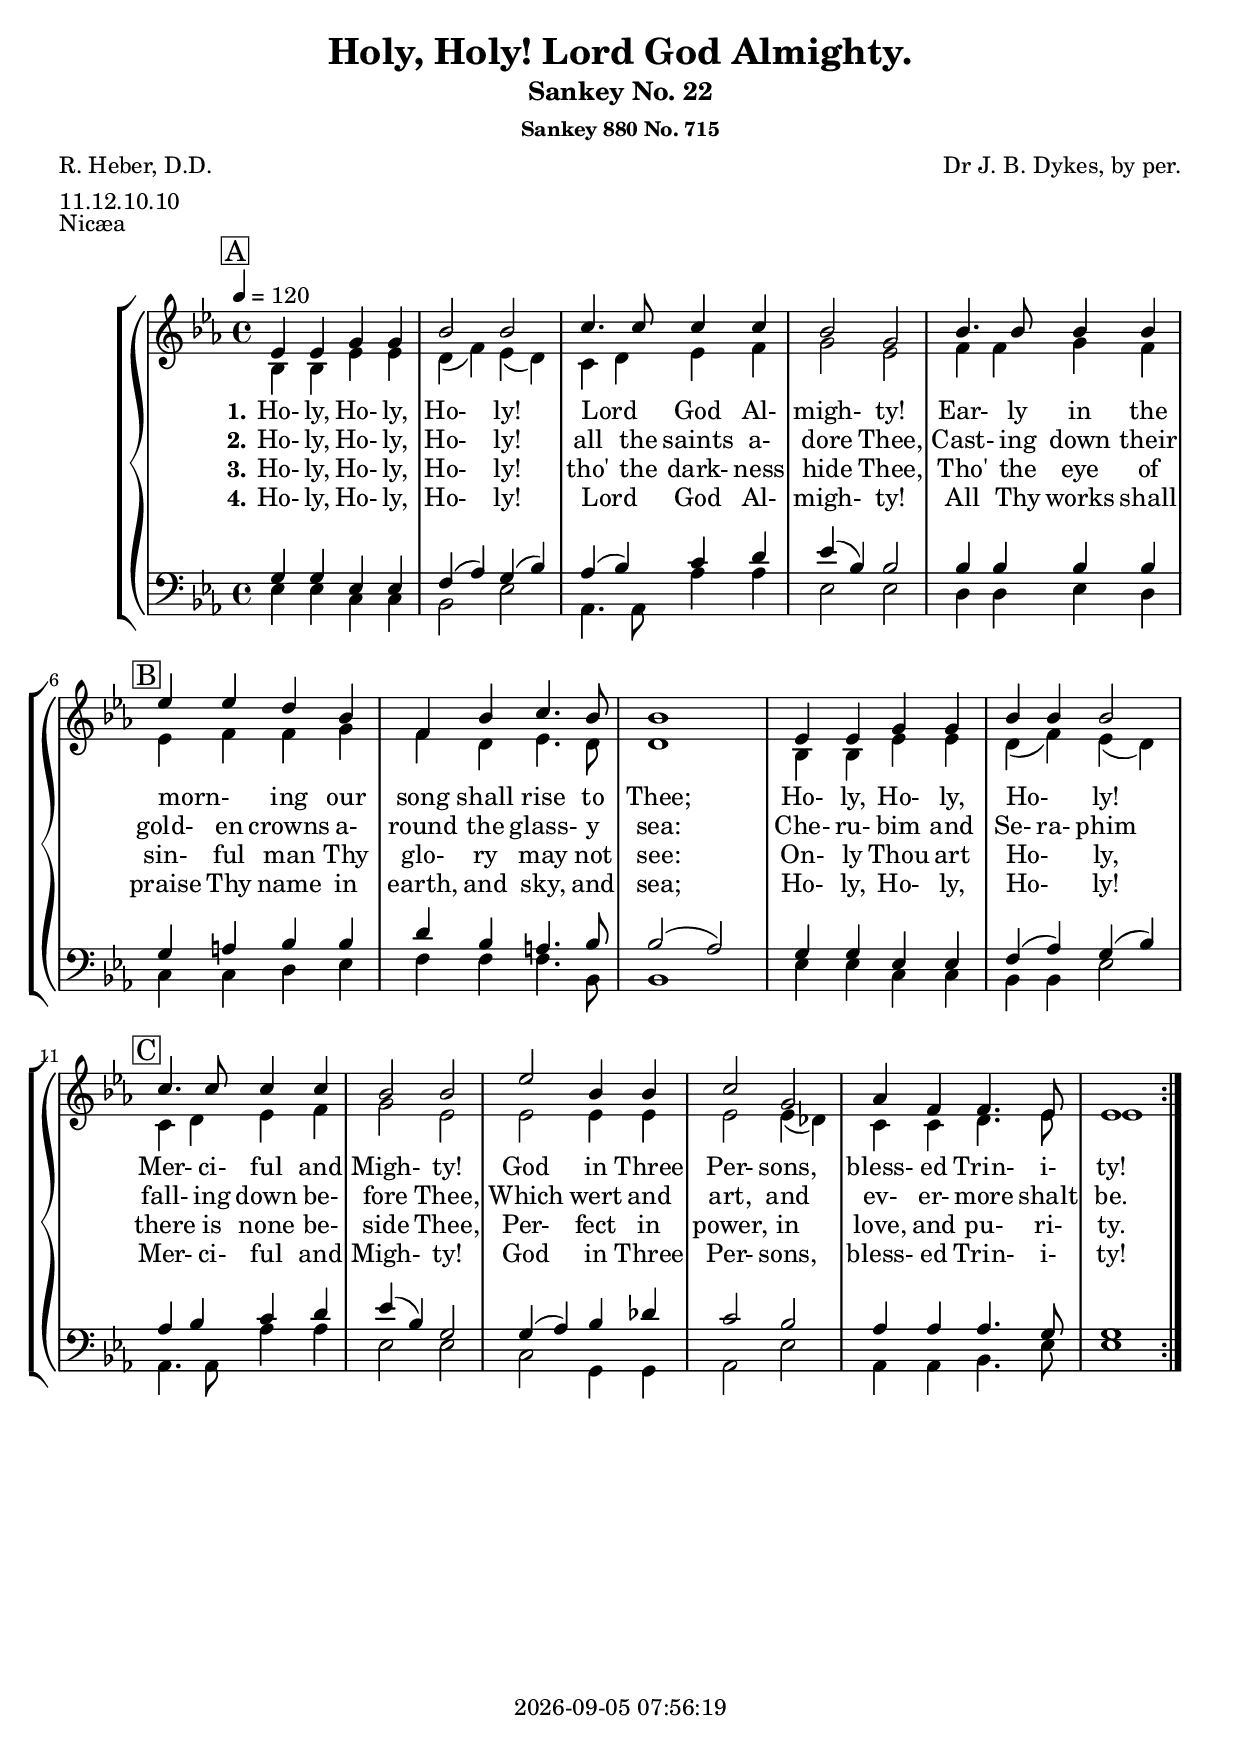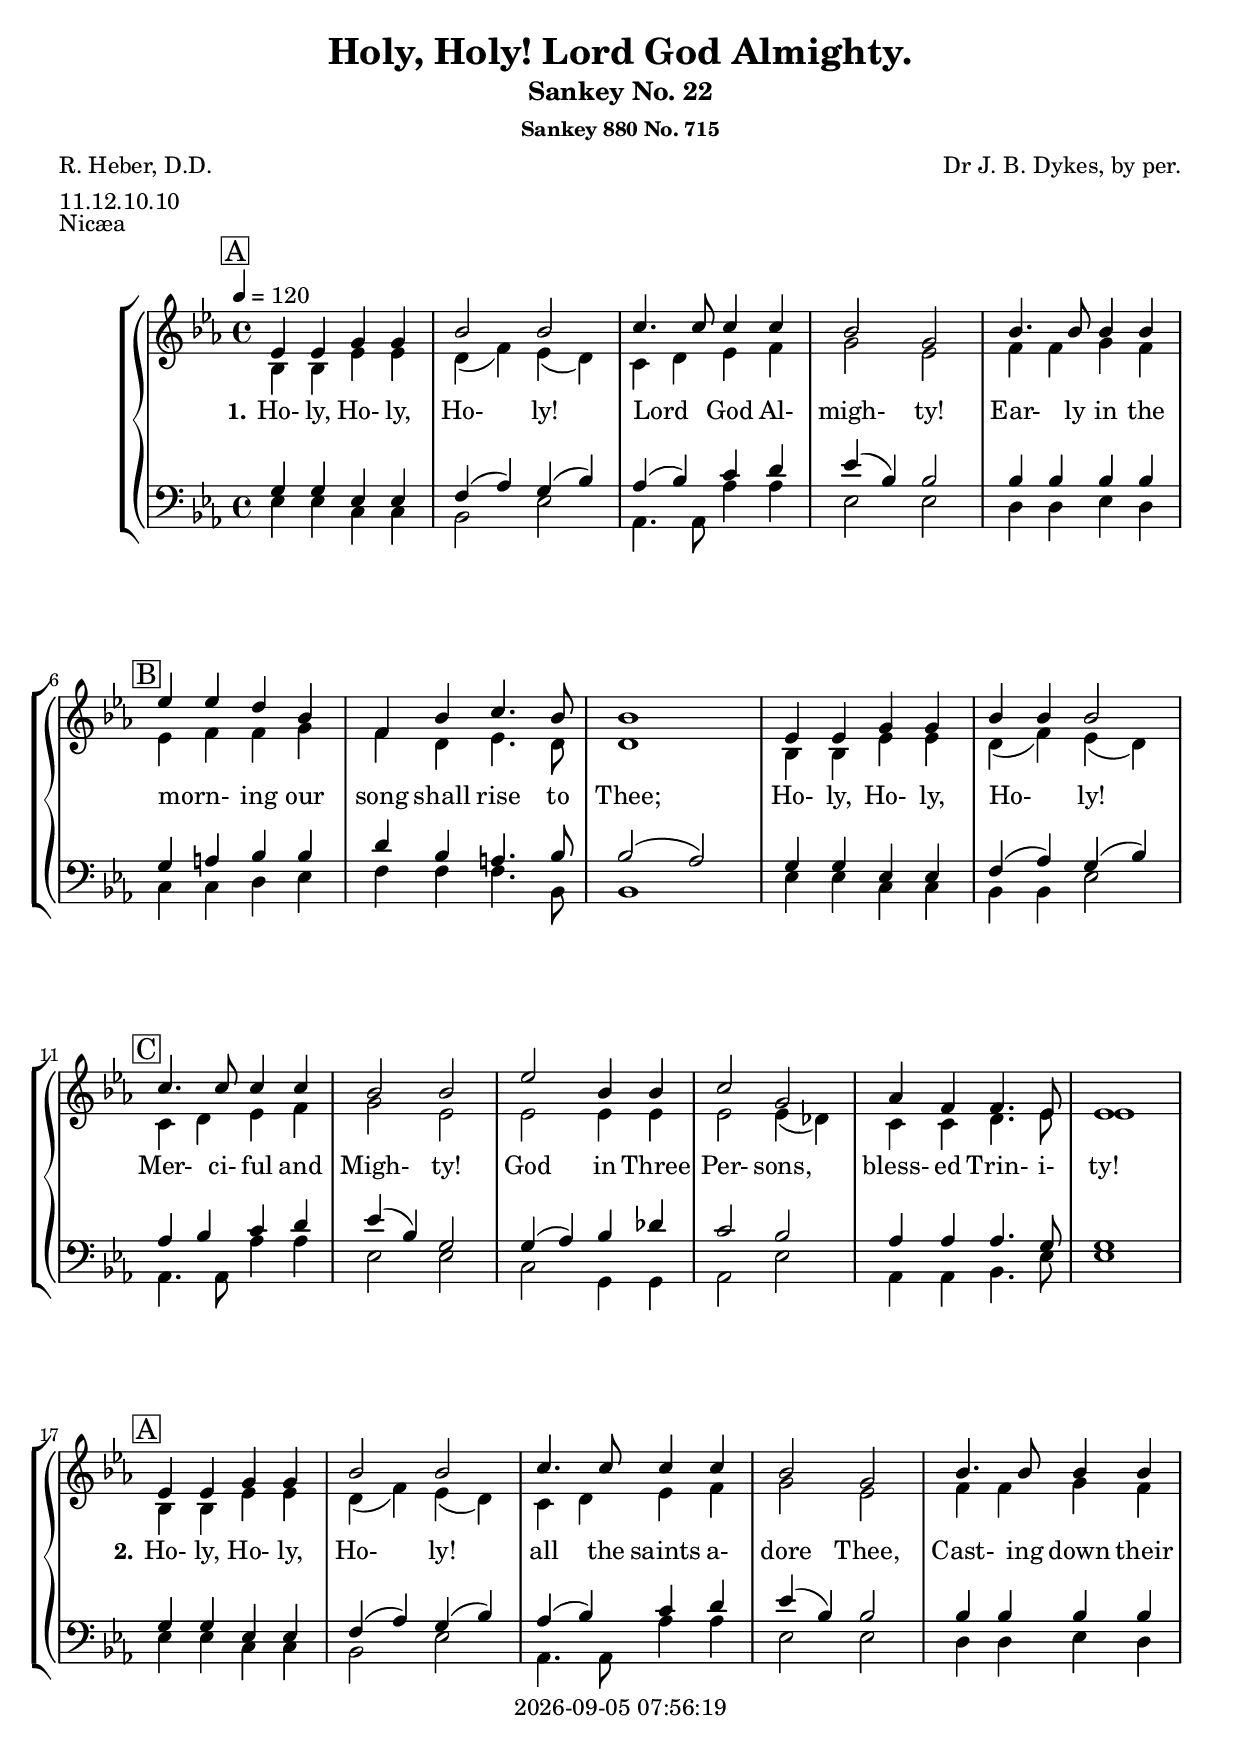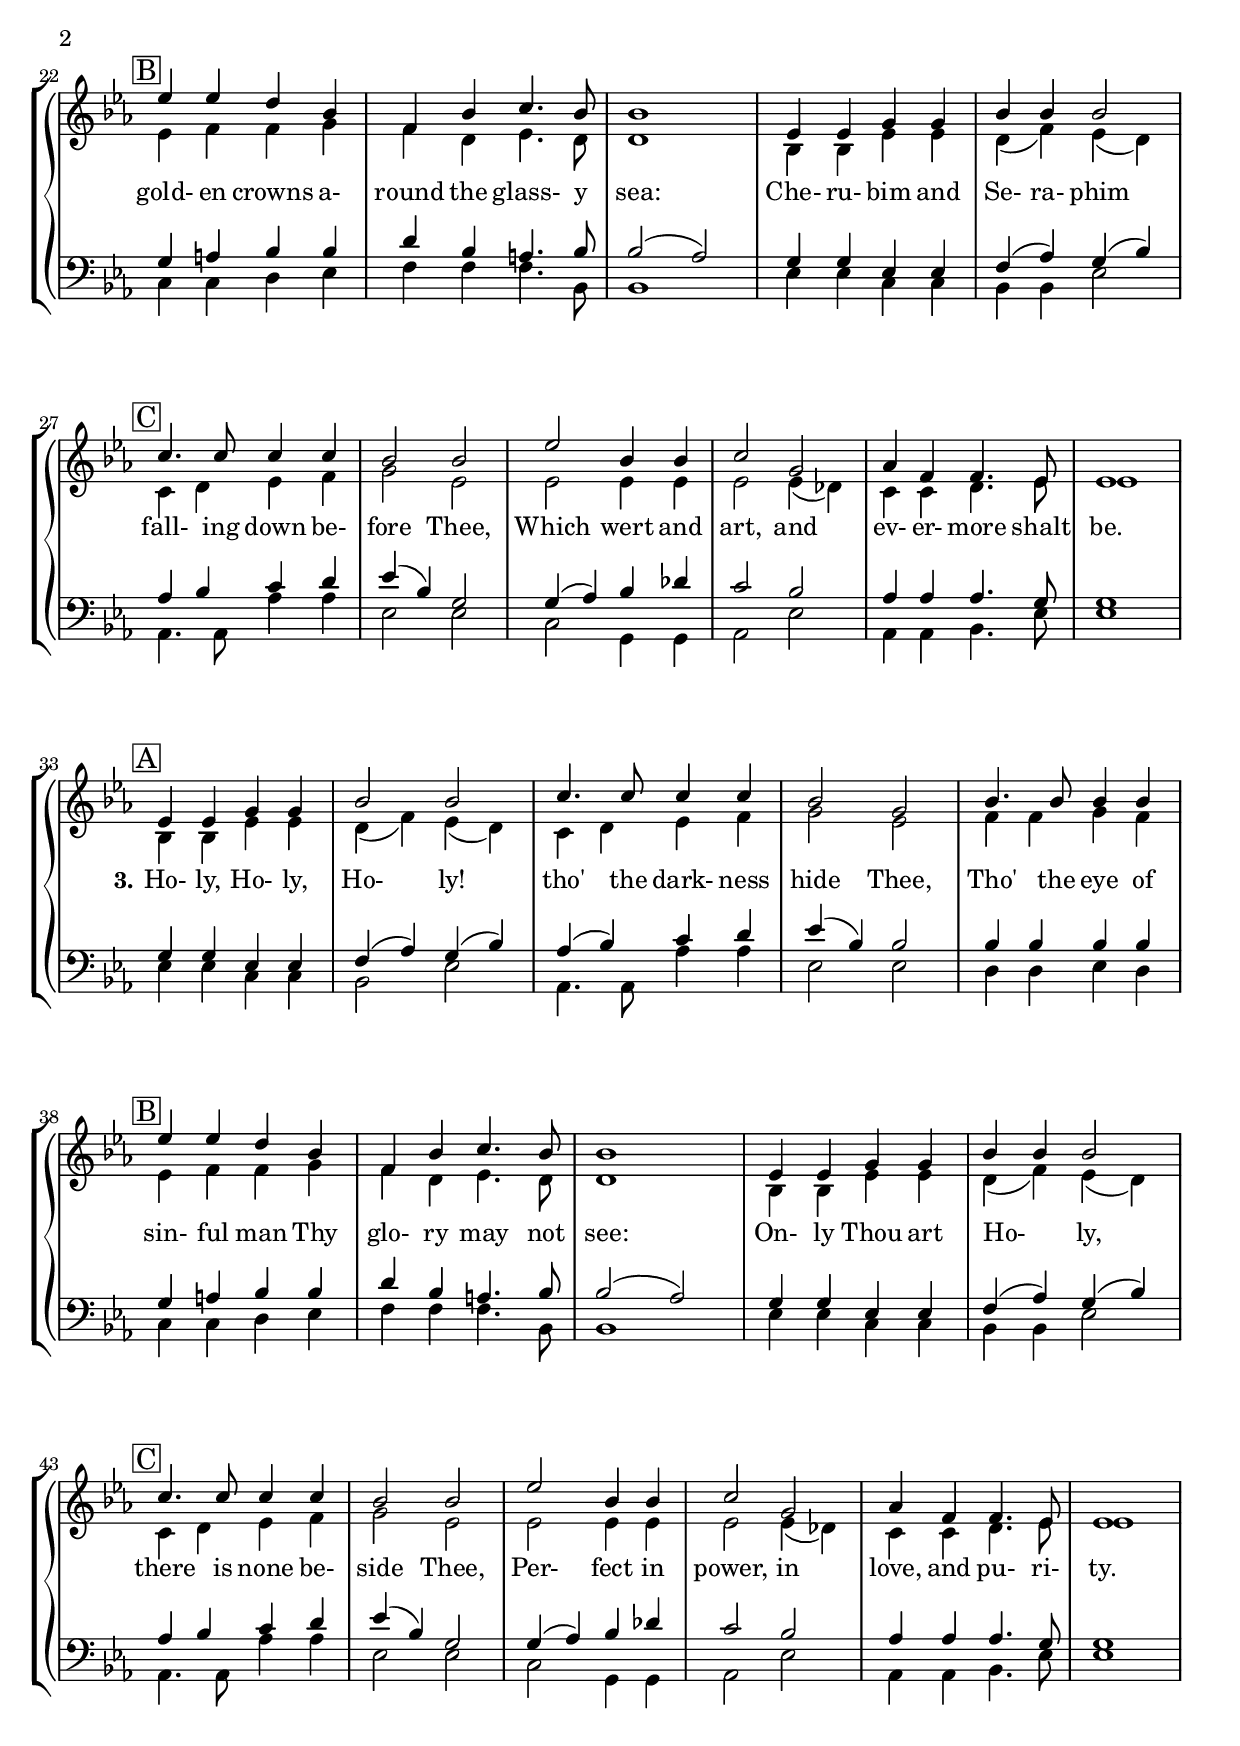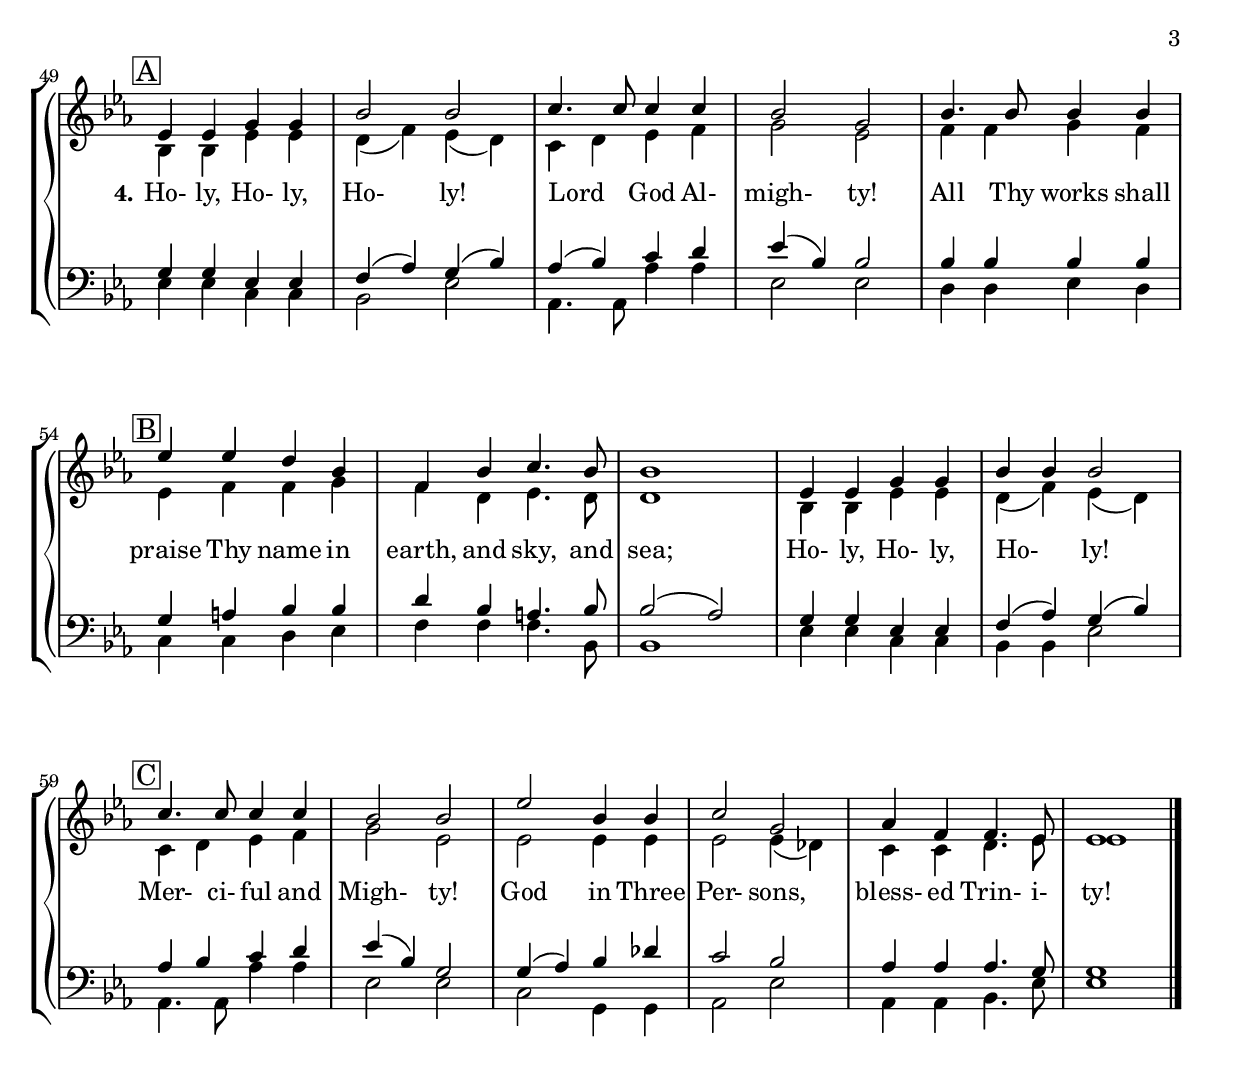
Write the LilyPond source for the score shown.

\version "2.20.2"

\include "articulate.ly"

today = #(strftime "%Y-%m-%d %H:%M:%S" (localtime (current-time)))

\header {
% centered at top
%  dedication  = "dedication"
  title       = "Holy, Holy! Lord God Almighty."
  subtitle    = "Sankey No. 22"
  subsubtitle = "Sankey 880 No. 715"
%  instrument  = "instrument"
  
% arrangement of following lines:
%
%  poet    composer
%  meter   arranger
%  piece       opus

  composer    = "Dr J. B. Dykes, by per."
%  arranger    = "arranger"
%  opus        = "opus"

  poet        = "R. Heber, D.D."
  meter       = "11.12.10.10"
  piece       = "Nicæa"

% centered at bottom
% tagline     = "tagline" % default lilypond version
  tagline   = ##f
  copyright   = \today
}

% #(set-global-staff-size 16)

verses = 4

global = {
  \key ees \major
  \time 4/4
  \tempo 4=120
}

RehearsalTrack = {
% \set Score.currentBarNumber = #5
% \mark \markup { \circle "1a" }
  \repeat volta \verses {
    \mark \markup { \box "A" } s1*5
    \mark \markup { \box "B" } s1*5
    \mark \markup { \box "C" } s1*6
  }
}

TempoTrack = {
  \repeat volta \verses {
  }
}

soprano = \relative c' {
  \global
  \repeat volta \verses {
    ees4 ees g g
    bes2 bes
    c4. c8 c4 c
    bes2 g
    bes4. 8 4 4 \break
    ees4 ees d bes % B
    f4 bes c4. bes8
    bes1
    ees,4 ees g g
    bes4 bes bes2 \break
    c4. 8 4 4 % C
    bes2 bes
    ees2 bes4 bes
    c2 g
    aes4 f f4. ees8
    ees1 \break
  }
}

alto = \relative c' {
  \global
  \repeat volta \verses {
    bes4 bes ees ees
    d4(f) ees(d)
    c4 d ees f
    g2 ees
    f4 f g f
    ees4 f f g % B
    f4 d ees4. d8
    d1
    bes4 bes ees ees
    d4(f) ees(d)
    c4 d ees f % D
    g2 ees
    ees2 ees4 ees
    ees2 ees4(des)
    c4 c d4. ees8
    ees1
  }
}

tenor = \relative c' {
  \global
  \repeat volta \verses {
    g4 g ees ees
    f4(aes) g(bes)
    aes4(bes) c d
    ees4(bes) bes2
    bes4 bes bes bes
    g4 a bes bes % B
    d4 bes a4. bes8
    bes2(aes)
    g4 g ees ees
    f4(aes) g(bes)
    aes4 bes c d % C
    ees4(bes) g2
    g4(aes) bes des
    c2 bes
    aes4 aes aes4. g8
    g1
  }
}

bass= \relative c {
  \global
  \repeat volta \verses {
    ees4 ees c c
    bes2 ees
    aes,4. aes8 aes'4 aes
    ees2 ees
    d4 d ees d
    c4 c d ees % B
    f4 f f4. bes,8
    bes1
    ees4 ees c c
    bes4 bes ees2
    aes,4. aes8 aes'4 aes % C
    ees2 ees
    c2 g4 g
    aes2 ees'
    aes,4 aes bes4. ees8
    ees1
  }
}

chorus = \lyricmode {
}

wordsOne = \lyricmode {
  \set stanza = "1."
  Ho- ly, Ho- ly, Ho- ly!
  Lord _ God Al- migh- ty!
  Ear- ly in the morn- _ ing
  our song shall rise to Thee;
  Ho- ly, Ho- ly, Ho- _ ly!
  Mer- ci- ful and Migh- ty!
  God in Three Per- sons,
  bless- ed Trin- i- ty!
}
  
wordsTwo = \lyricmode {
  \set stanza = "2."
  Ho- ly, Ho- ly, Ho- ly!
  all the saints a- dore Thee,
  Cast- ing down their gold- en crowns
  a- round the glass- y sea:
  Che- ru- bim and Se- ra- phim
  fall- ing down be- fore Thee,
  Which wert and art,
  and ev- er- more shalt be.
}
  
wordsThree = \lyricmode {
  \set stanza = "3."
  Ho- ly, Ho- ly, Ho- ly!
  tho' the dark- ness hide Thee,
  Tho' the eye of sin- ful man
  Thy glo- ry may not see:
  On- ly Thou art Ho- _ ly,
  there is none be- side Thee,
  Per- fect in power, in love, and pu- ri- ty.
}
  
wordsFour = \lyricmode {
  \set stanza = "4."
  Ho- ly, Ho- ly, Ho- ly!
  Lord _ God Al- migh- ty!
  All Thy works shall praise Thy name
  in earth, and sky, and sea;
  Ho- ly, Ho- ly, Ho- _ ly!
  Mer- ci- ful and Migh- ty!
  God in Three Per- sons,
  bless- ed Trin- i- ty!
}
  
wordsMidi = \lyricmode {
  \set stanza = "1."
  "\nHo" "ly, " Ho "ly, " Ho "ly! "
  "\nLord " "" "God " Al migh "ty! "
  "\nEar" "ly " "in " "the " morn "" "ing "
  "\nour " "song " "shall " "rise " "to " "Thee; "
  "\nHo" "ly, " Ho "ly, " Ho "" "ly! "
  "\nMer" ci "ful " "and " Migh "ty! "
  "\nGod " "in " "Three " Per "sons, "
  "\nbless" "ed " Trin i "ty! "

  \set stanza = "2."
  "\nHo" "ly, " Ho "ly, " Ho "ly! "
  "\nall " "the " "saints " a "dore " "Thee, "
  "\nCast" "ing " "down " "their " gold "en " "crowns "
  "\na" "round " "the " glass "y " "sea: "
  "\nChe" ru "bim " "and " Se ra "phim "
  "\nfall" "ing " "down " be "fore " "Thee, "
  "\nWhich " "wert " "and " "art, "
  "\nand " ev er "more " "shalt " "be. "

  \set stanza = "3."
  "\nHo" "ly, " Ho "ly, " Ho "ly! "
  "\ntho' " "the " dark "ness " "hide " "Thee, "
  "\nTho' " "the " "eye " "of " sin "ful " "man "
  "\nThy " glo "ry " "may " "not " "see: "
  "\nOn" "ly " "Thou " "art " Ho "" "ly, "
  "\nthere " "is " "none " be "side " "Thee, "
  "\nPer" "fect " "in " "power, " "in " "love, " "and " pu ri "ty. "

  \set stanza = "4."
  "\nHo" "ly, " Ho "ly, " Ho "ly! "
  "\nLord " "" "God " Al migh "ty! "
  "\nAll " "Thy " "works " "shall " "praise " "Thy " "name "
  "\nin " "earth, " "and " "sky, " "and " "sea; "
  "\nHo" "ly, " Ho "ly, " Ho "" "ly! "
  "\nMer" ci "ful " "and " Migh "ty! "
  "\nGod " "in " "Three " Per "sons, "
  "\nbless" "ed " Trin i "ty! "
}
  
\book {
  \bookOutputSuffix "repeat"
  \score {
    \context GrandStaff <<
      <<
        \new ChoirStaff <<
                                  % Joint soprano/alto staff
          \new Staff <<
            \new Voice \RehearsalTrack
            \new Voice = "soprano" { \voiceOne \soprano }
            \new Voice = "alto"    { \voiceTwo \alto    }
            \new Lyrics \lyricsto "soprano" { \wordsOne \chorus }
            \new Lyrics \lyricsto "soprano"   \wordsTwo
            \new Lyrics \lyricsto "soprano"   \wordsThree
            \new Lyrics \lyricsto "soprano"   \wordsFour
          >>
                                  % Joint tenor/bass staff
          \new Staff <<
            \clef "bass"
            \new Voice = "tenor" { \voiceOne \tenor }
            \new Voice = "bass"  { \voiceTwo \bass  }
          >>
        >>
      >>
    >>
    \layout {
      indent = 1.5\cm
      \context {
        \Staff \RemoveAllEmptyStaves
      }
    }
  }
}
  
\book {
  \bookOutputSuffix "single"
  \score {
    \unfoldRepeats
%    \articulate
    <<
    \context GrandStaff <<
      <<
        \new ChoirStaff <<
                                  % Joint soprano/alto staff
          \new Staff <<
            \new Voice \RehearsalTrack
            \new Voice = "soprano" { \voiceOne \soprano \bar "|." }
            \new Voice = "alto"    { \voiceTwo \alto    }
            \new Lyrics \lyricsto "soprano" { \wordsOne   \chorus
                                              \wordsTwo   \chorus
                                              \wordsThree \chorus
                                              \wordsFour  \chorus
                                            }
          >>
                                  % Joint tenor/bass staff
          \new Staff <<
            \clef "bass"
            \new Voice = "tenor" { \voiceOne \tenor }
            \new Voice = "bass"  { \voiceTwo \bass  }
          >>
        >>
        >>
      >>
    >>
    \layout {
      indent = 1.5\cm
      \context {
        \Staff \RemoveAllEmptyStaves
      }
    }
  }
}
  
\book {
  \bookOutputSuffix "midi"
  \score {
    \unfoldRepeats
%    \articulate
    <<
    \context GrandStaff <<
      <<
        \new ChoirStaff <<
                                  % Joint soprano/alto staff
          \new Staff <<
            \new Voice \TempoTrack
            \new Voice = "soprano" { \voiceOne \soprano }
            \new Voice = "alto"    { \voiceTwo \alto    }
            \new Lyrics \lyricsto "soprano" \wordsMidi
          >>
                                  % Joint tenor/bass staff
          \new Staff <<
            \clef "bass"
            \new Voice = "tenor" { \voiceOne \tenor }
            \new Voice = "bass"  { \voiceTwo \bass  }
          >>
        >>
        >>
      >>
    >>
    \midi {}
  }
}
